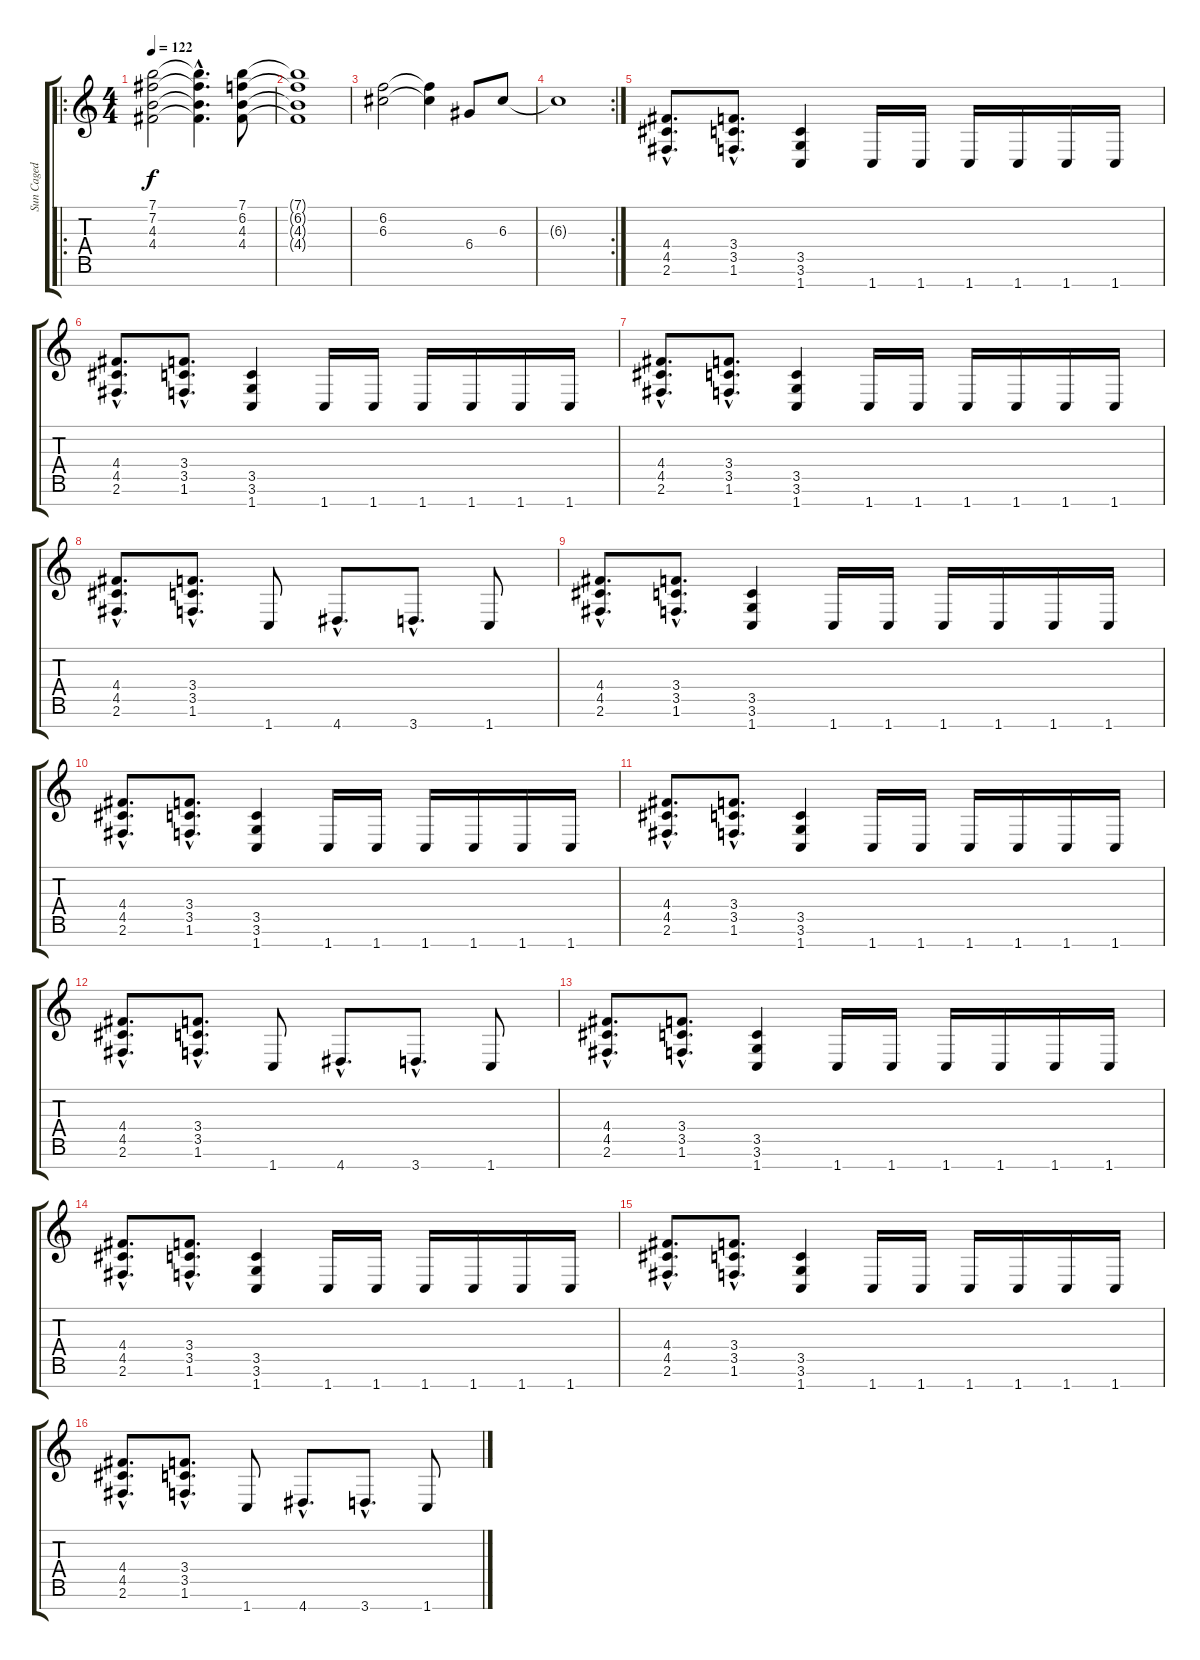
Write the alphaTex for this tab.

\track ("Sun Caged" "Sun Caged") {instrument distortionguitar}
\staff {score tabs}
\tuning (E4 B3 G3 D3 A2 E2 B1) {hide}
\ro
\ts (4 4)
\tempo 122
\clef g2
\ks c
(7.1 7.2 4.3 4.4).2{dy f} (7.1{hac t} 7.2{hac t} 4.3{hac t} 4.4{hac t}).4{d} (7.1 6.2 4.3 4.4).8 |
(7.1{t} 6.2{t} 4.3{t} 4.4{t}).1 |
(6.2 6.3).2 (6.2{t} 6.3{t}).4 6.4.8 6.3.8 |
\rc 2
6.3{t}.1 |
(4.4{hac} 4.5{hac} 2.6{hac}).8{d} (3.4{hac} 3.5{hac} 1.6{hac}).8{d} (3.5 3.6 1.7).4 1.7.16 1.7.16 1.7.16 1.7.16 1.7.16 1.7.16 |
(4.4{hac} 4.5{hac} 2.6{hac}).8{d} (3.4{hac} 3.5{hac} 1.6{hac}).8{d} (3.5 3.6 1.7).4 1.7.16 1.7.16 1.7.16 1.7.16 1.7.16 1.7.16 |
(4.4{hac} 4.5{hac} 2.6{hac}).8{d} (3.4{hac} 3.5{hac} 1.6{hac}).8{d} (3.5 3.6 1.7).4 1.7.16 1.7.16 1.7.16 1.7.16 1.7.16 1.7.16 |
(4.4{hac} 4.5{hac} 2.6{hac}).8{d} (3.4{hac} 3.5{hac} 1.6{hac}).8{d} 1.7.8 4.7{hac}.8{d} 3.7{hac}.8{d} 1.7.8 |
(4.4{hac} 4.5{hac} 2.6{hac}).8{d} (3.4{hac} 3.5{hac} 1.6{hac}).8{d} (3.5 3.6 1.7).4 1.7.16 1.7.16 1.7.16 1.7.16 1.7.16 1.7.16 |
(4.4{hac} 4.5{hac} 2.6{hac}).8{d} (3.4{hac} 3.5{hac} 1.6{hac}).8{d} (3.5 3.6 1.7).4 1.7.16 1.7.16 1.7.16 1.7.16 1.7.16 1.7.16 |
(4.4{hac} 4.5{hac} 2.6{hac}).8{d} (3.4{hac} 3.5{hac} 1.6{hac}).8{d} (3.5 3.6 1.7).4 1.7.16 1.7.16 1.7.16 1.7.16 1.7.16 1.7.16 |
(4.4{hac} 4.5{hac} 2.6{hac}).8{d} (3.4{hac} 3.5{hac} 1.6{hac}).8{d} 1.7.8 4.7{hac}.8{d} 3.7{hac}.8{d} 1.7.8 |
(4.4{hac} 4.5{hac} 2.6{hac}).8{d} (3.4{hac} 3.5{hac} 1.6{hac}).8{d} (3.5 3.6 1.7).4 1.7.16 1.7.16 1.7.16 1.7.16 1.7.16 1.7.16 |
(4.4{hac} 4.5{hac} 2.6{hac}).8{d} (3.4{hac} 3.5{hac} 1.6{hac}).8{d} (3.5 3.6 1.7).4 1.7.16 1.7.16 1.7.16 1.7.16 1.7.16 1.7.16 |
(4.4{hac} 4.5{hac} 2.6{hac}).8{d} (3.4{hac} 3.5{hac} 1.6{hac}).8{d} (3.5 3.6 1.7).4 1.7.16 1.7.16 1.7.16 1.7.16 1.7.16 1.7.16 |
(4.4{hac} 4.5{hac} 2.6{hac}).8{d} (3.4{hac} 3.5{hac} 1.6{hac}).8{d} 1.7.8 4.7{hac}.8{d} 3.7{hac}.8{d} 1.7.8
